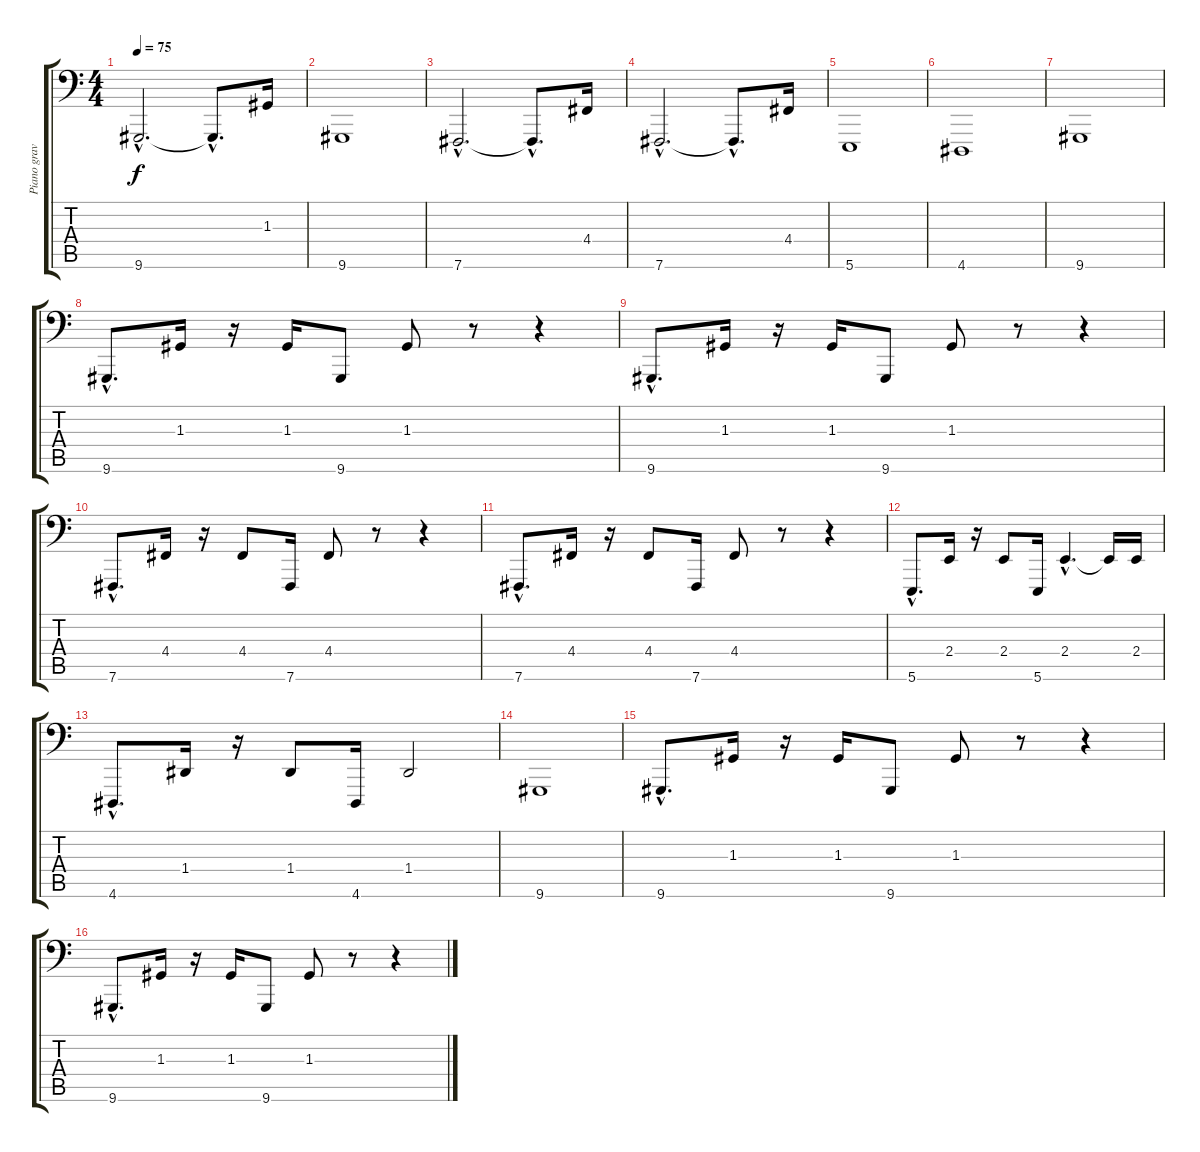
\track ("Piano grave" "Piano grav") {instrument acousticgrandpiano}
\staff {score tabs}
\tuning (E3 B2 G2 D2 A1 B0) {hide}
\ts (4 4)
\tempo 75
\clef f4
\ks c
9.6{hac}.2{d dy f instrument acousticgrandpiano} 9.6{hac t}.8{d} 1.3.16 |
9.6.1 |
7.6{hac}.2{d} 7.6{hac t}.8{d} 4.4.16 |
7.6{hac}.2{d} 7.6{hac t}.8{d} 4.4.16 |
5.6.1 |
4.6.1 |
9.6.1 |
9.6{hac}.8{d} 1.3.16 r.16 1.3.16 9.6.8 1.3.8 r.8 r.4 |
9.6{hac}.8{d} 1.3.16 r.16 1.3.16 9.6.8 1.3.8 r.8 r.4 |
7.6{hac}.8{d} 4.4.16 r.16 4.4.8 7.6.16 4.4.8 r.8 r.4 |
7.6{hac}.8{d} 4.4.16 r.16 4.4.8 7.6.16 4.4.8 r.8 r.4 |
5.6{hac}.8{d} 2.4.16 r.16 2.4.8 5.6.16 2.4{hac}.4{d} 2.4{t}.16 2.4.16 |
4.6{hac}.8{d} 1.4.16 r.16 1.4.8 4.6.16 1.4.2 |
9.6.1 |
9.6{hac}.8{d} 1.3.16 r.16 1.3.16 9.6.8 1.3.8 r.8 r.4 |
9.6{hac}.8{d} 1.3.16 r.16 1.3.16 9.6.8 1.3.8 r.8 r.4
